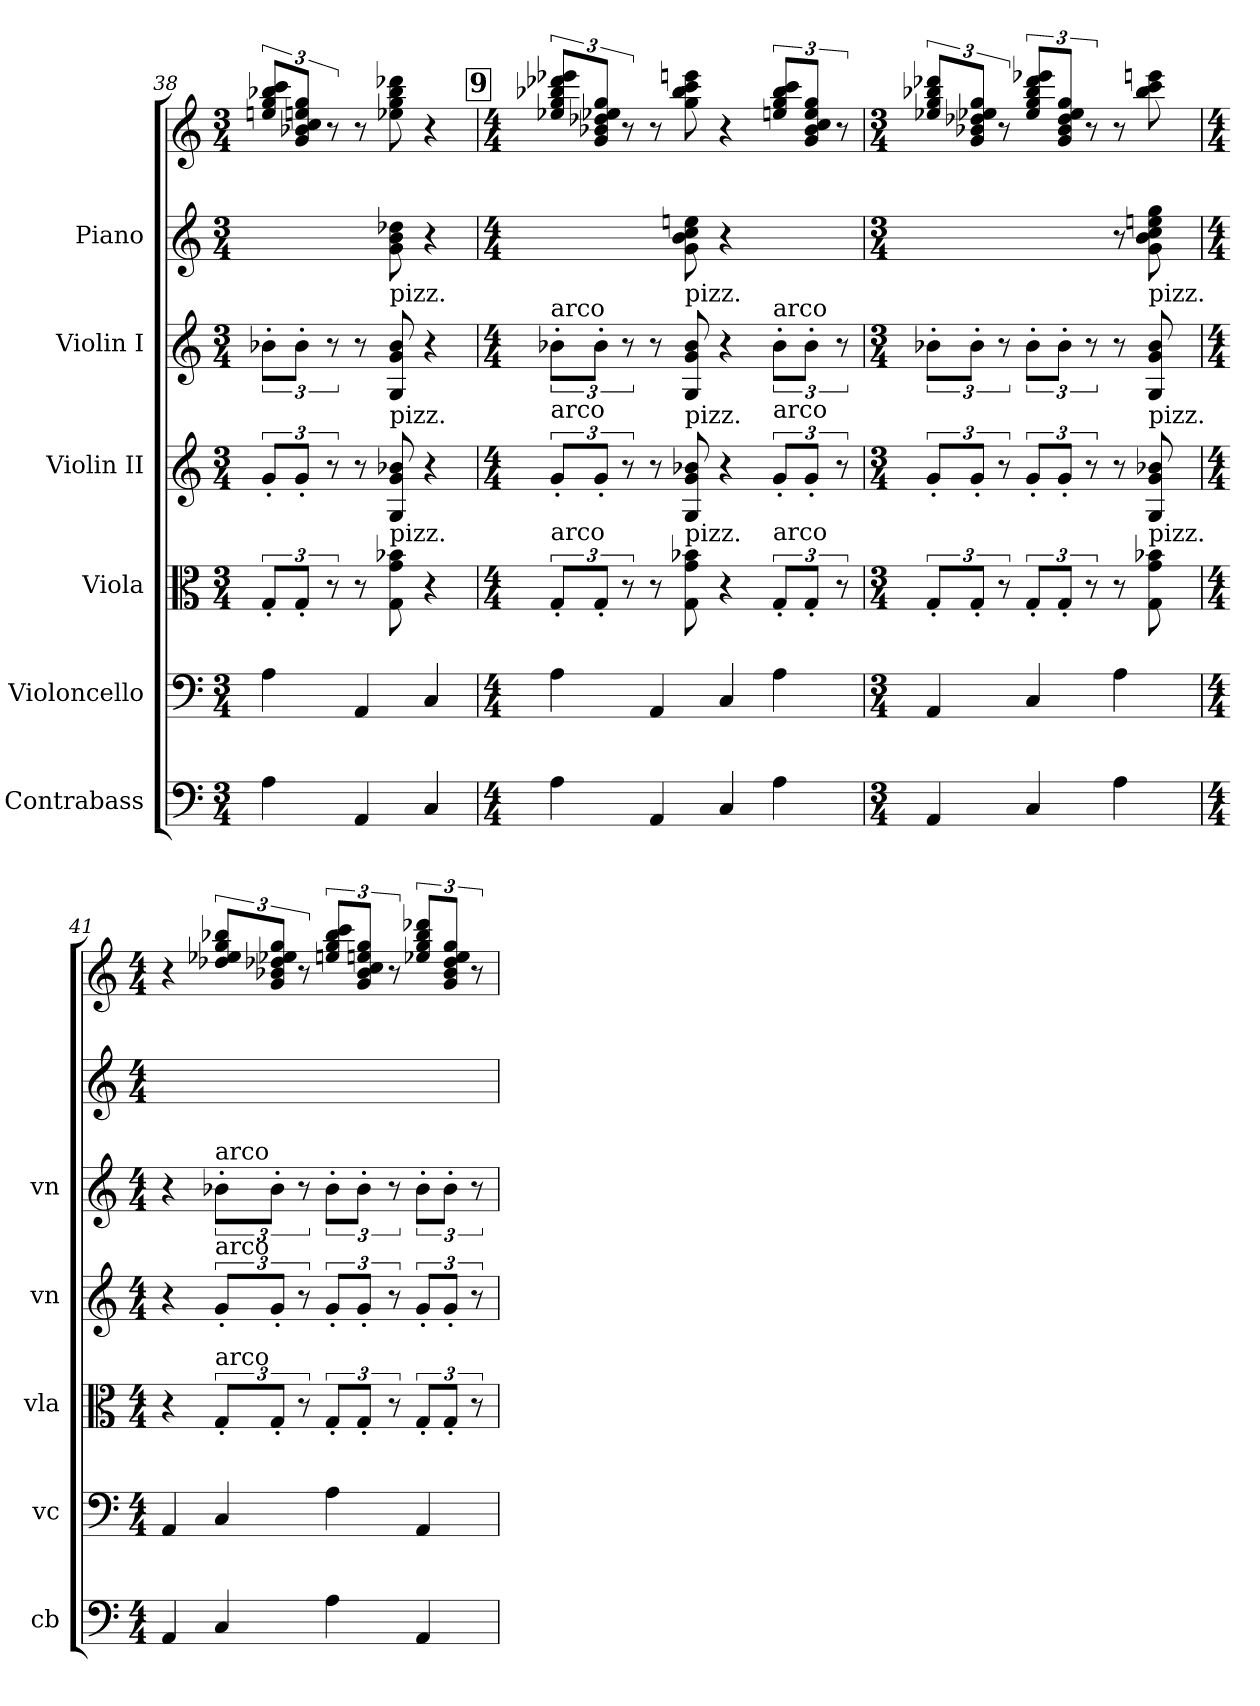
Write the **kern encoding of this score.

**kern	**kern	**kern	**kern	**kern	**kern	**kern
*part6	*part5	*part4	*part3	*part2	*part1	*part1
*staff7	*staff6	*staff5	*staff4	*staff3	*staff2	*staff1
*I"Contrabass	*I"Violoncello	*I"Viola	*I"Violin II	*I"Violin I	*I"Piano	*
*I'cb	*I'vc	*I'vla	*I'vn	*I'vn	*	*
*clefF4	*clefF4	*clefC3	*clefG2	*clefG2	*clefG2	*clefG2
*ITrd7c12	*	*	*	*	*	*
*k[]	*k[]	*k[]	*k[]	*k[]	*k[]	*k[]
*C:	*C:	*C:	*C:	*C:	*C:	*C:
*M3/4	*M3/4	*M3/4	*M3/4	*M3/4	*M3/4	*M3/4
=38	=38	=38	=38	=38	=38	=38
4AA	4A	12G'L	12g'L	12b-X'L	4.ryy	12een\ 12gg\ 12bb-X\ 12ccc\L
.	.	12G'J	12g'J	12b-'J	.	12g/ 12b-X/ 12cc/ 12een/ 12gg/J
.	.	12r	12r	12r	.	12r
4AAA	4AA	8r	8r	8r	.	8r
!	!	!	!	!LO:TX:a:t=pizz.	!	!
!	!	!	!LO:TX:a:t=pizz.	!	!	!
!	!	!LO:TX:a:t=pizz.	!	!	!	!
.	.	8G 8g 8b-X	8G 8g 8b-X	8G 8g 8b-	8g 8b 8dd-X	8ee-X 8gg 8bb- 8ddd-X
4CC	4C	4r	4r	4r	4r	4r
!!LO:REH:place=s1:t=9
=39	=39	=39	=39	=39	=39	=39
*M4/4	*M4/4	*M4/4	*M4/4	*M4/4	*M4/4	*M4/4
!	!	!	!	!LO:TX:a:t=arco	!	!
!	!	!	!LO:TX:a:t=arco	!	!	!
!	!	!LO:TX:a:t=arco	!	!	!	!
4AA	4A	12G'L	12g'L	12b-X'L	4.ryy	12ee-X\ 12gg\ 12bb-X\ 12ddd-X\ 12eee-X\L
.	.	12G'J	12g'J	12b-'J	.	12g/ 12b-X/ 12dd-X/ 12ee-X/ 12gg/J
.	.	12r	12r	12r	.	12r
4AAA	4AA	8r	8r	8r	.	8r
!	!	!	!	!LO:TX:a:t=pizz.	!	!
!	!	!	!LO:TX:a:t=pizz.	!	!	!
!	!	!LO:TX:a:t=pizz.	!	!	!	!
.	.	8G 8g 8b-X	8G 8g 8b-X	8G 8g 8b-	8g 8b 8cc 8een	8gg 8bb- 8ccc 8eeen
4CC	4C	4r	4r	4r	4r	4r
!	!	!	!	!LO:TX:a:t=arco	!	!
!	!	!	!LO:TX:a:t=arco	!	!	!
!	!	!LO:TX:a:t=arco	!	!	!	!
4AA	4A	12G'L	12g'L	12b-'L	4ryy	12een\ 12gg\ 12bb-\ 12ccc\L
.	.	12G'J	12g'J	12b-'J	.	12g/ 12b-/ 12cc/ 12ee/ 12gg/J
.	.	12r	12r	12r	.	12r
=40	=40	=40	=40	=40	=40	=40
*M3/4	*M3/4	*M3/4	*M3/4	*M3/4	*M3/4	*M3/4
4AAA	4AA	12G'L	12g'L	12b-X'L	2ryy	12ee-X\ 12gg\ 12bb-X\ 12ddd-X\L
.	.	12G'J	12g'J	12b-'J	.	12g/ 12b-X/ 12dd-X/ 12ee-X/ 12gg/J
.	.	12r	12r	12r	.	12r
4CC	4C	12G'L	12g'L	12b-'L	.	12ee-\ 12gg\ 12bb-\ 12ddd-\ 12eee-X\L
.	.	12G'J	12g'J	12b-'J	.	12g/ 12b-/ 12dd-/ 12ee-/ 12gg/J
.	.	12r	12r	12r	.	12r
4AA	4A	8r	8r	8r	8r	8r
!	!	!	!	!LO:TX:a:t=pizz.	!	!
!	!	!	!LO:TX:a:t=pizz.	!	!	!
!	!	!LO:TX:a:t=pizz.	!	!	!	!
.	.	8G 8g 8b-X	8G 8g 8b-X	8G 8g 8b-	8g 8b 8cc 8een 8gg	8bb- 8ccc 8eeen
=41	=41	=41	=41	=41	=41	=41
*M4/4	*M4/4	*M4/4	*M4/4	*M4/4	*M4/4	*M4/4
4AAA	4AA	4r	4r	4r	1ryy	4r
!	!	!	!	!LO:TX:a:t=arco	!	!
!	!	!	!LO:TX:a:t=arco	!	!	!
!	!	!LO:TX:a:t=arco	!	!	!	!
4CC	4C	12G'L	12g'L	12b-X'L	.	12dd-X\ 12ee-X\ 12gg\ 12bb-X\L
.	.	12G'J	12g'J	12b-'J	.	12g/ 12b-X/ 12dd-X/ 12ee-X/ 12gg/J
.	.	12r	12r	12r	.	12r
4AA	4A	12G'L	12g'L	12b-'L	.	12een\ 12gg\ 12bb-\ 12ccc\L
.	.	12G'J	12g'J	12b-'J	.	12g/ 12b-/ 12cc/ 12een/ 12gg/J
.	.	12r	12r	12r	.	12r
4AAA	4AA	12G'L	12g'L	12b-'L	.	12ee-X\ 12gg\ 12bb-\ 12ddd-X\L
.	.	12G'J	12g'J	12b-'J	.	12g/ 12b-/ 12dd-/ 12ee-/ 12gg/J
.	.	12r	12r	12r	.	12r
=	=	=	=	=	=	=
*-	*-	*-	*-	*-	*-	*-
